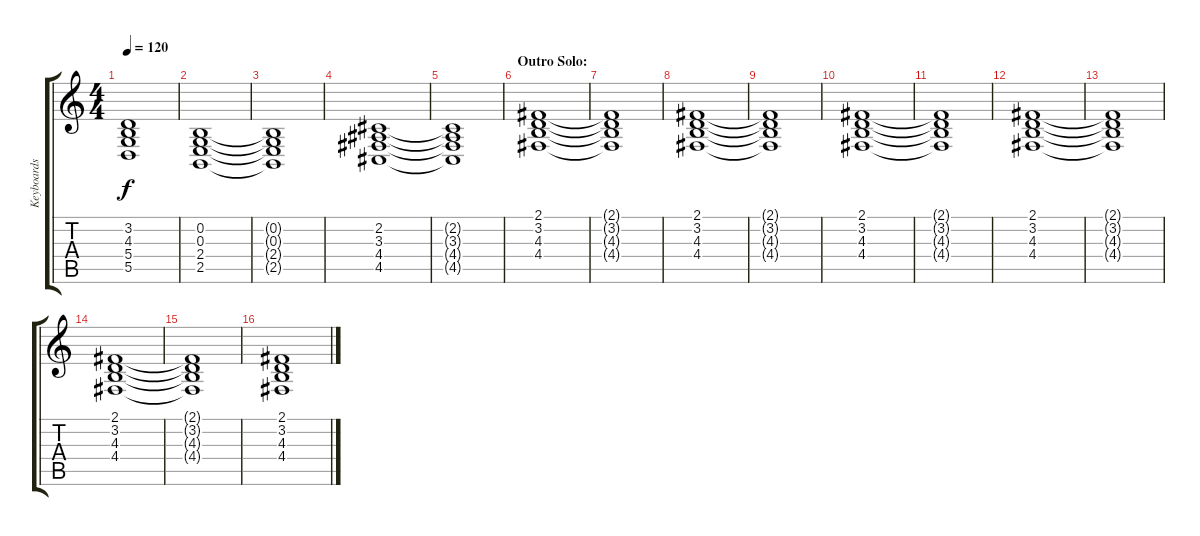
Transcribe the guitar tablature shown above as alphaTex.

\track ("Keyboards" "Keyboards") {instrument stringensemble1}
\staff {score tabs}
\tuning (E4 B3 G3 D3 A2 E2) {hide}
\ts (4 4)
\tempo 120
\clef g2
\ks c
(3.2{t} 4.3{t} 5.4{t} 5.5{t}).1{dy f} |
(0.2 0.3 2.4 2.5).1 |
(0.2{t} 0.3{t} 2.4{t} 2.5{t}).1 |
(2.2 3.3 4.4 4.5).1 |
(2.2{t} 3.3{t} 4.4{t} 4.5{t}).1 |
\section ("" "Outro Solo:")
(2.1 3.2 4.3 4.4).1 |
(2.1{t} 3.2{t} 4.3{t} 4.4{t}).1 |
(2.1 3.2 4.3 4.4).1 |
(2.1{t} 3.2{t} 4.3{t} 4.4{t}).1 |
(2.1 3.2 4.3 4.4).1 |
(2.1{t} 3.2{t} 4.3{t} 4.4{t}).1 |
(2.1 3.2 4.3 4.4).1 |
(2.1{t} 3.2{t} 4.3{t} 4.4{t}).1 |
(2.1 3.2 4.3 4.4).1 |
(2.1{t} 3.2{t} 4.3{t} 4.4{t}).1 |
(2.1 3.2 4.3 4.4).1
